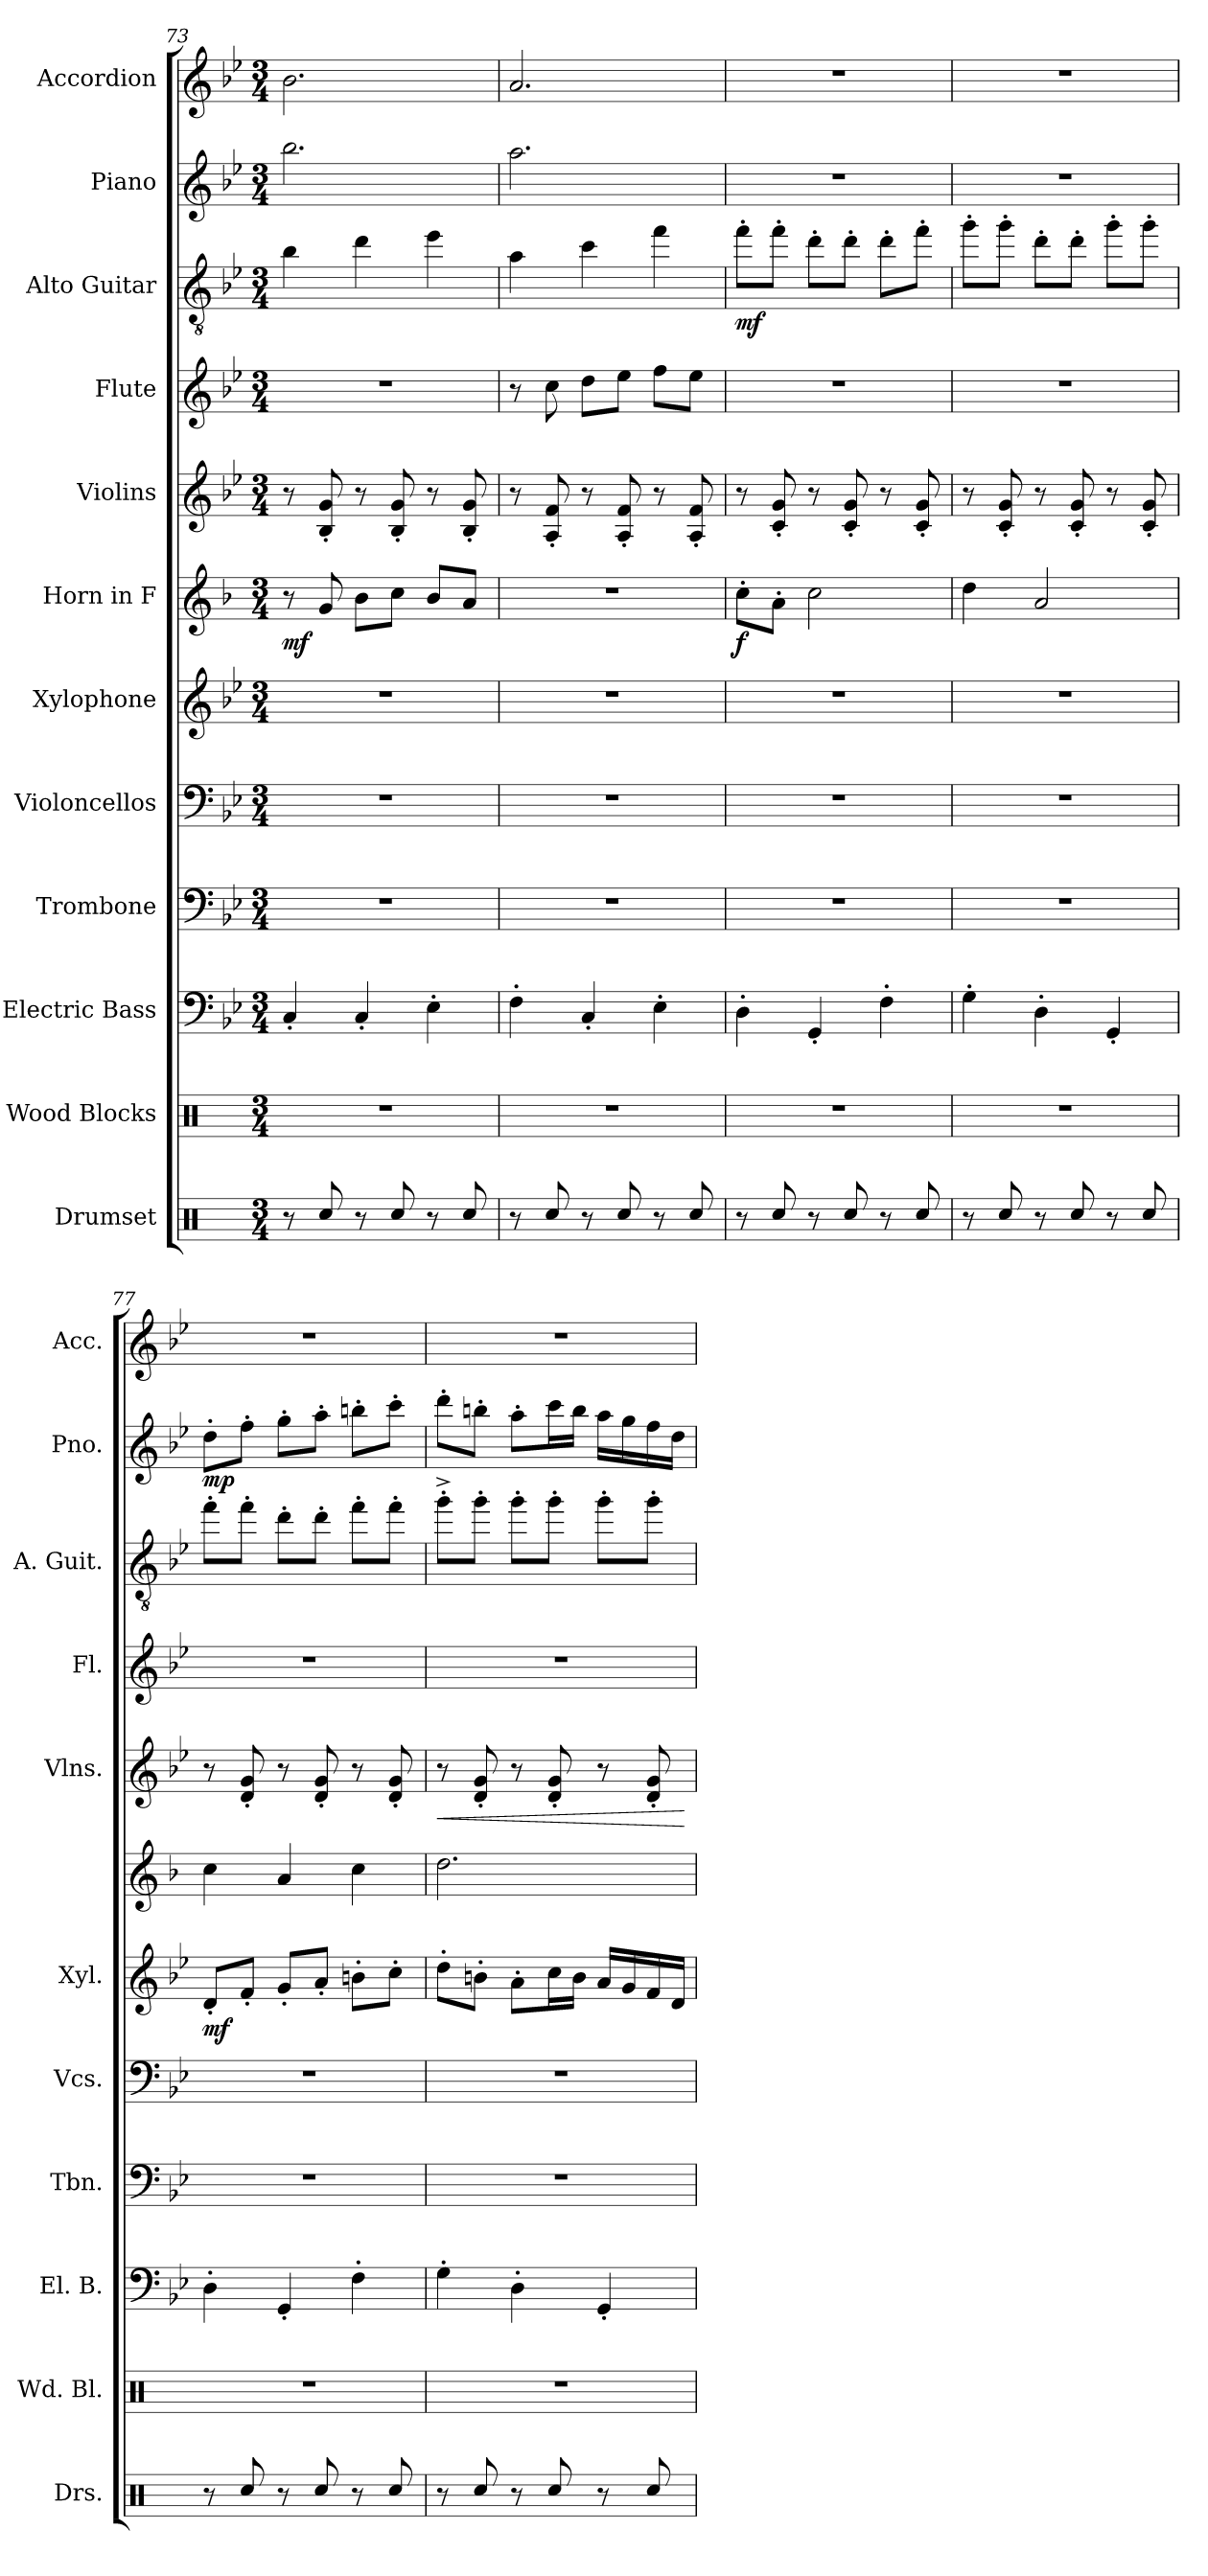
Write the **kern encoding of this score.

**kern	**kern	**kern	**kern	**kern	**kern	**dynam	**kern	**dynam	**kern	**dynam	**kern	**kern	**dynam	**kern	**dynam	**kern
*part12	*part11	*part10	*part9	*part8	*part7	*part7	*part6	*part6	*part5	*part5	*part4	*part3	*part3	*part2	*part2	*part1
*staff12	*staff11	*staff10	*staff9	*staff8	*staff7	*staff7	*staff6	*staff6	*staff5	*staff5	*staff4	*staff3	*staff3	*staff2	*staff2	*staff1
*I"Drumset	*I"Wood Blocks	*I"Electric Bass	*I"Trombone	*I"Violoncellos	*I"Xylophone	*	*I"Horn in F	*	*I"Violins	*	*I"Flute	*I"Alto Guitar	*	*I"Piano	*	*I"Accordion
*I'Drs.	*I'Wd. Bl.	*I'El. B.	*I'Tbn.	*I'Vcs.	*I'Xyl.	*	*	*	*I'Vlns.	*	*I'Fl.	*I'A. Guit.	*	*I'Pno.	*	*I'Acc.
*clefX	*clefX	*clefF4	*clefF4	*clefF4	*clefG2	*	*clefG2	*	*clefG2	*	*clefG2	*clefGv2	*	*clefG2	*	*clefG2
*	*	*ITrd7c12	*	*	*ITrd-7c-12	*	*ITrd4c7	*	*	*	*	*	*	*	*	*
*k[]	*k[]	*k[b-e-]	*k[b-e-]	*k[b-e-]	*k[b-e-]	*	*k[b-e-]	*	*k[b-e-]	*	*k[b-e-]	*k[b-e-]	*	*k[b-e-]	*	*k[b-e-]
*M3/4	*M3/4	*M3/4	*M3/4	*M3/4	*M3/4	*	*M3/4	*	*M3/4	*	*M3/4	*M3/4	*	*M3/4	*	*M3/4
=73	=73	=73	=73	=73	=73	=73	=73	=73	=73	=73	=73	=73	=73	=73	=73	=73
!	!	!	!	!	!	!	!	!LO:DY:b	!	!	!	!	!	!	!	!
8r	2.r	4CC'/	2.r	2.r	2.r	.	8r	mf	8r	.	2.r	4b-\	.	2.bb-\	.	2.b-\
8Rcc/	.	.	.	.	.	.	8c/	.	8B-/' 8g/'	.	.	.	.	.	.	.
8r	.	4CC'/	.	.	.	.	8e-\L	.	8r	.	.	4dd\	.	.	.	.
8Rcc/	.	.	.	.	.	.	8f\J	.	8B-/' 8g/'	.	.	.	.	.	.	.
8r	.	4EE-'\	.	.	.	.	8e-/L	.	8r	.	.	4ee-\	.	.	.	.
8Rcc/	.	.	.	.	.	.	8d/J	.	8B-/' 8g/'	.	.	.	.	.	.	.
=74	=74	=74	=74	=74	=74	=74	=74	=74	=74	=74	=74	=74	=74	=74	=74	=74
8r	2.r	4FF'\	2.r	2.r	2.r	.	2.r	.	8r	.	8r	4a\	.	2.aa\	.	2.a/
8Rcc/	.	.	.	.	.	.	.	.	8A/' 8f/'	.	8cc\	.	.	.	.	.
8r	.	4CC'/	.	.	.	.	.	.	8r	.	8dd\L	4cc\	.	.	.	.
8Rcc/	.	.	.	.	.	.	.	.	8A/' 8f/'	.	8ee-\J	.	.	.	.	.
8r	.	4EE-'\	.	.	.	.	.	.	8r	.	8ff\L	4ff\	.	.	.	.
8Rcc/	.	.	.	.	.	.	.	.	8A/' 8f/'	.	8ee-\J	.	.	.	.	.
=75	=75	=75	=75	=75	=75	=75	=75	=75	=75	=75	=75	=75	=75	=75	=75	=75
!	!	!	!	!	!	!	!	!LO:DY:b	!	!	!	!	!LO:DY:b	!	!	!
8r	2.r	4DD'\	2.r	2.r	2.r	.	8f'\L	f	8r	.	2.r	8ff'\L	mf	2.r	.	2.r
8Rcc/	.	.	.	.	.	.	8d'\J	.	8c/' 8g/'	.	.	8ff'\J	.	.	.	.
8r	.	4GGG'/	.	.	.	.	2f\	.	8r	.	.	8dd'\L	.	.	.	.
8Rcc/	.	.	.	.	.	.	.	.	8c/' 8g/'	.	.	8dd'\J	.	.	.	.
8r	.	4FF'\	.	.	.	.	.	.	8r	.	.	8dd'\L	.	.	.	.
8Rcc/	.	.	.	.	.	.	.	.	8c/' 8g/'	.	.	8ff'\J	.	.	.	.
=76	=76	=76	=76	=76	=76	=76	=76	=76	=76	=76	=76	=76	=76	=76	=76	=76
8r	2.r	4GG'\	2.r	2.r	2.r	.	4g\	.	8r	.	2.r	8gg'\L	.	2.r	.	2.r
8Rcc/	.	.	.	.	.	.	.	.	8c/' 8g/'	.	.	8gg'\J	.	.	.	.
8r	.	4DD'\	.	.	.	.	2d/	.	8r	.	.	8dd'\L	.	.	.	.
8Rcc/	.	.	.	.	.	.	.	.	8c/' 8g/'	.	.	8dd'\J	.	.	.	.
8r	.	4GGG'/	.	.	.	.	.	.	8r	.	.	8gg'\L	.	.	.	.
8Rcc/	.	.	.	.	.	.	.	.	8c/' 8g/'	.	.	8gg'\J	.	.	.	.
!!LO:PB:g=z
=77	=77	=77	=77	=77	=77	=77	=77	=77	=77	=77	=77	=77	=77	=77	=77	=77
!	!	!	!	!	!	!LO:DY:b	!	!	!	!	!	!	!	!	!LO:DY:b	!
8r	2.r	4DD'\	2.r	2.r	8dd'/L	mf	4f\	.	8r	.	2.r	8ff'\L	.	8dd'\L	mp	2.r
8Rcc/	.	.	.	.	8ff'/J	.	.	.	8d/' 8g/'	.	.	8ff'\J	.	8ff'\J	.	.
8r	.	4GGG'/	.	.	8gg'/L	.	4d/	.	8r	.	.	8dd'\L	.	8gg'\L	.	.
8Rcc/	.	.	.	.	8aa'/J	.	.	.	8d/' 8g/'	.	.	8dd'\J	.	8aa'\J	.	.
8r	.	4FF'\	.	.	8bbn'\L	.	4f\	.	8r	.	.	8ff'\L	.	8bbn'\L	.	.
8Rcc/	.	.	.	.	8ccc'\J	.	.	.	8d/' 8g/'	.	.	8ff'\J	.	8ccc'\J	.	.
=78	=78	=78	=78	=78	=78	=78	=78	=78	=78	=78	=78	=78	=78	=78	=78	=78
!	!	!	!	!	!	!	!	!	!	!LO:HP:b	!	!	!	!	!	!
8r	2.r	4GG'\	2.r	2.r	8ddd'\L	.	2.g\	.	8r	<	2.r	8gg'^\L	.	8ddd'\L	.	2.r
8Rcc/	.	.	.	.	8bbn'\J	.	.	.	8d/' 8g/'	.	.	8gg'\J	.	8bbn'\J	.	.
8r	.	4DD'\	.	.	8aa'\L	.	.	.	8r	.	.	8gg'\L	.	8aa'\L	.	.
8Rcc/	.	.	.	.	16ccc\L	.	.	.	8d/' 8g/'	.	.	8gg'\J	.	16ccc\L	.	.
.	.	.	.	.	16bb\JJ	.	.	.	.	.	.	.	.	16bb\JJ	.	.
8r	.	4GGG'/	.	.	16aa/LL	.	.	.	8r	.	.	8gg'\L	.	16aa\LL	.	.
.	.	.	.	.	16gg/	.	.	.	.	.	.	.	.	16gg\	.	.
8Rcc/	.	.	.	.	16ff/	.	.	.	8d/' 8g/'	.	.	8gg'\J	.	16ff\	.	.
.	.	.	.	.	16dd/JJ	.	.	.	.	.	.	.	.	16dd\JJ	.	.
.	.	.	.	.	.	.	.	.	.	[	.	.	.	.	.	.
=	=	=	=	=	=	=	=	=	=	=	=	=	=	=	=	=
*-	*-	*-	*-	*-	*-	*-	*-	*-	*-	*-	*-	*-	*-	*-	*-	*-
